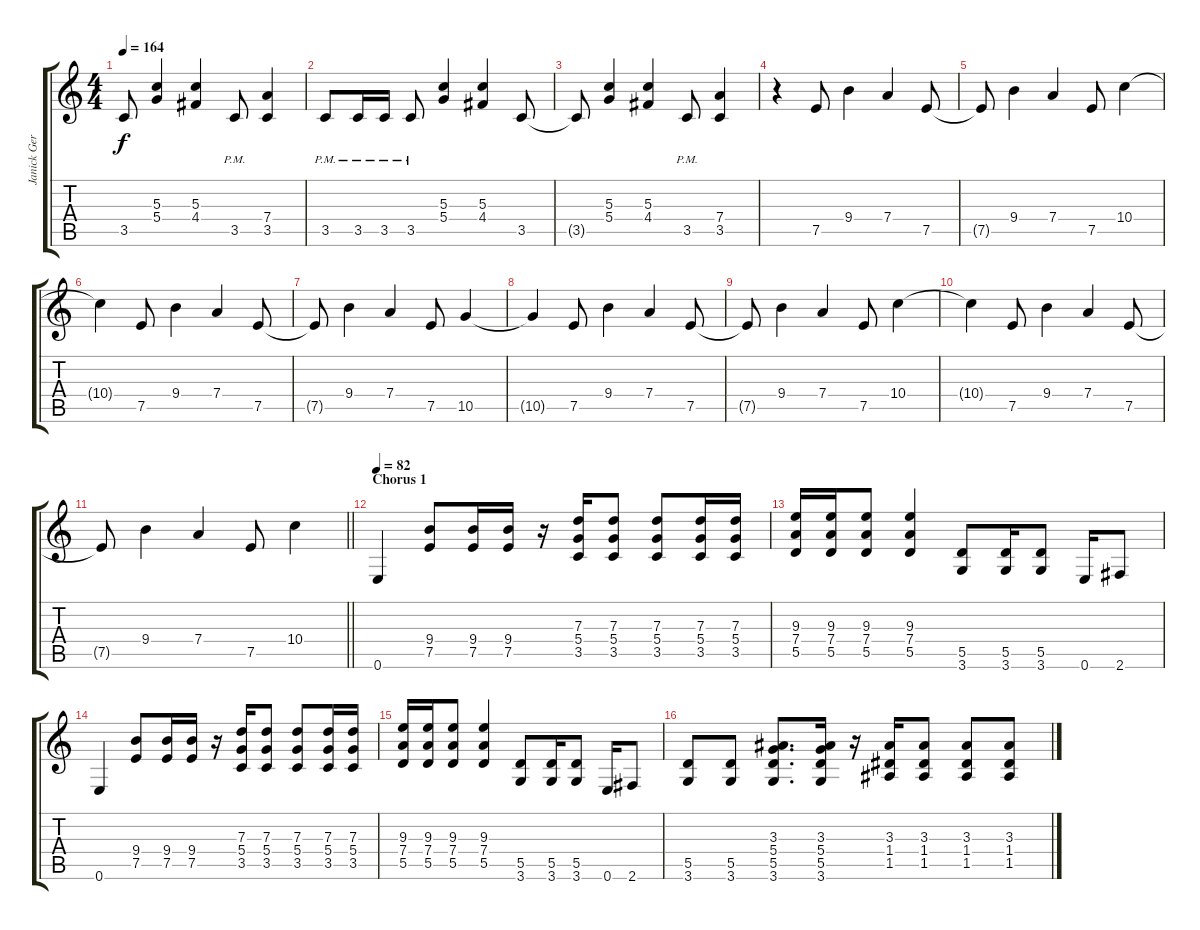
\track ("Janick Gers" "Janick Ger") {instrument distortionguitar}
\staff {score tabs}
\tuning (E4 B3 G3 D3 A2 E2) {hide}
\ts (4 4)
\tempo 164
\clef g2
\ks c
3.5{t}.8{dy f} (5.3 5.4).4 (5.3 4.4).4 3.5{pm}.8 (7.4 3.5).4 |
3.5{pm}.8 3.5{pm}.16 3.5{pm}.16 3.5{pm}.8 (5.3 5.4).4 (5.3 4.4).4 3.5.8 |
3.5{t}.8 (5.3 5.4).4 (5.3 4.4).4 3.5{pm}.8 (7.4 3.5).4 |
r.4 7.5.8 9.4.4 7.4.4 7.5.8 |
7.5{t}.8 9.4.4 7.4.4 7.5.8 10.4.4 |
10.4{t}.4 7.5.8 9.4.4 7.4.4 7.5.8 |
7.5{t}.8 9.4.4 7.4.4 7.5.8 10.5.4 |
10.5{t}.4 7.5.8 9.4.4 7.4.4 7.5.8 |
7.5{t}.8 9.4.4 7.4.4 7.5.8 10.4.4 |
10.4{t}.4 7.5.8 9.4.4 7.4.4 7.5.8 |
\barLineRight lightlight
7.5{t}.8 9.4.4 7.4.4 7.5.8 10.4.4 |
\section ("" "Chorus 1")
\tempo 82
0.6.4 (9.4 7.5).8 (9.4 7.5).16 (9.4 7.5).16 r.16 (7.3 5.4 3.5).16 (7.3 5.4 3.5).8 (7.3 5.4 3.5).8 (7.3 5.4 3.5).16 (7.3 5.4 3.5).16 |
(9.3 7.4 5.5).16 (9.3 7.4 5.5).16 (9.3 7.4 5.5).8 (9.3 7.4 5.5).4 (5.5 3.6).8 (5.5 3.6).16 (5.5 3.6).8 0.6.16 2.6.8 |
0.6.4 (9.4 7.5).8 (9.4 7.5).16 (9.4 7.5).16 r.16 (7.3 5.4 3.5).16 (7.3 5.4 3.5).8 (7.3 5.4 3.5).8 (7.3 5.4 3.5).16 (7.3 5.4 3.5).16 |
(9.3 7.4 5.5).16 (9.3 7.4 5.5).16 (9.3 7.4 5.5).8 (9.3 7.4 5.5).4 (5.5 3.6).8 (5.5 3.6).16 (5.5 3.6).8 0.6.16 2.6.8 |
(5.5 3.6).8 (5.5 3.6).8 (3.3 5.4 5.5 3.6).8{d} (3.3 5.4 5.5 3.6).16 r.16 (3.3 1.4 1.5).16 (3.3 1.4 1.5).8 (3.3 1.4 1.5).8 (3.3 1.4 1.5).8
